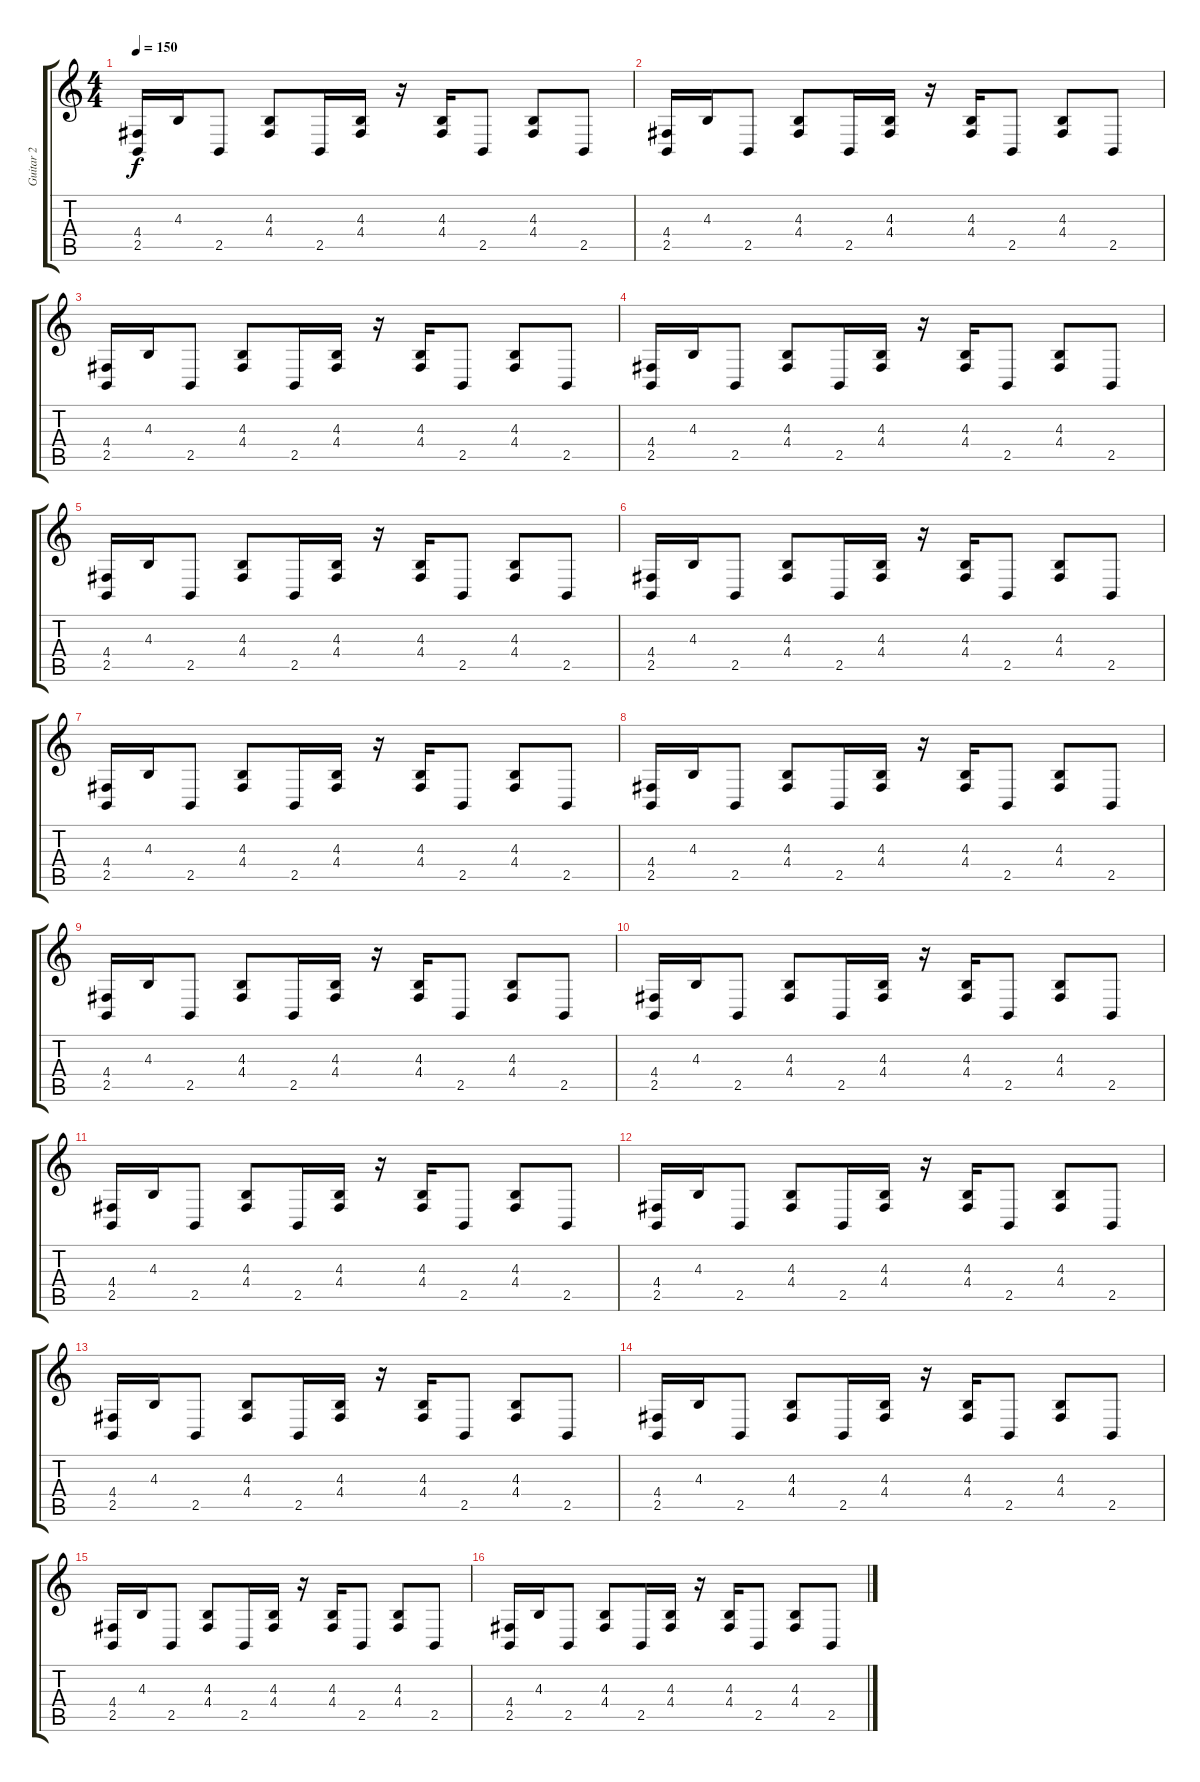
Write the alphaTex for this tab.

\track ("Guitar 2" "Guitar 2") {instrument synthbrass1}
\staff {score tabs}
\tuning (E4 B3 G3 D3 A2 E2) {hide}
\ts (4 4)
\tempo 150
\clef g2
\ks c
(4.4 2.5).16{dy f} 4.3.16 2.5.8 (4.3 4.4).8 2.5.16 (4.3 4.4).16 r.16 (4.3 4.4).16 2.5.8 (4.3 4.4).8 2.5.8 |
(4.4 2.5).16 4.3.16 2.5.8 (4.3 4.4).8 2.5.16 (4.3 4.4).16 r.16 (4.3 4.4).16 2.5.8 (4.3 4.4).8 2.5.8 |
(4.4 2.5).16 4.3.16 2.5.8 (4.3 4.4).8 2.5.16 (4.3 4.4).16 r.16 (4.3 4.4).16 2.5.8 (4.3 4.4).8 2.5.8 |
(4.4 2.5).16 4.3.16 2.5.8 (4.3 4.4).8 2.5.16 (4.3 4.4).16 r.16 (4.3 4.4).16 2.5.8 (4.3 4.4).8 2.5.8 |
(4.4 2.5).16 4.3.16 2.5.8 (4.3 4.4).8 2.5.16 (4.3 4.4).16 r.16 (4.3 4.4).16 2.5.8 (4.3 4.4).8 2.5.8 |
(4.4 2.5).16 4.3.16 2.5.8 (4.3 4.4).8 2.5.16 (4.3 4.4).16 r.16 (4.3 4.4).16 2.5.8 (4.3 4.4).8 2.5.8 |
(4.4 2.5).16 4.3.16 2.5.8 (4.3 4.4).8 2.5.16 (4.3 4.4).16 r.16 (4.3 4.4).16 2.5.8 (4.3 4.4).8 2.5.8 |
(4.4 2.5).16 4.3.16 2.5.8 (4.3 4.4).8 2.5.16 (4.3 4.4).16 r.16 (4.3 4.4).16 2.5.8 (4.3 4.4).8 2.5.8 |
(4.4 2.5).16 4.3.16 2.5.8 (4.3 4.4).8 2.5.16 (4.3 4.4).16 r.16 (4.3 4.4).16 2.5.8 (4.3 4.4).8 2.5.8 |
(4.4 2.5).16 4.3.16 2.5.8 (4.3 4.4).8 2.5.16 (4.3 4.4).16 r.16 (4.3 4.4).16 2.5.8 (4.3 4.4).8 2.5.8 |
(4.4 2.5).16 4.3.16 2.5.8 (4.3 4.4).8 2.5.16 (4.3 4.4).16 r.16 (4.3 4.4).16 2.5.8 (4.3 4.4).8 2.5.8 |
(4.4 2.5).16 4.3.16 2.5.8 (4.3 4.4).8 2.5.16 (4.3 4.4).16 r.16 (4.3 4.4).16 2.5.8 (4.3 4.4).8 2.5.8 |
(4.4 2.5).16 4.3.16 2.5.8 (4.3 4.4).8 2.5.16 (4.3 4.4).16 r.16 (4.3 4.4).16 2.5.8 (4.3 4.4).8 2.5.8 |
(4.4 2.5).16 4.3.16 2.5.8 (4.3 4.4).8 2.5.16 (4.3 4.4).16 r.16 (4.3 4.4).16 2.5.8 (4.3 4.4).8 2.5.8 |
(4.4 2.5).16 4.3.16 2.5.8 (4.3 4.4).8 2.5.16 (4.3 4.4).16 r.16 (4.3 4.4).16 2.5.8 (4.3 4.4).8 2.5.8 |
(4.4 2.5).16 4.3.16 2.5.8 (4.3 4.4).8 2.5.16 (4.3 4.4).16 r.16 (4.3 4.4).16 2.5.8 (4.3 4.4).8 2.5.8
